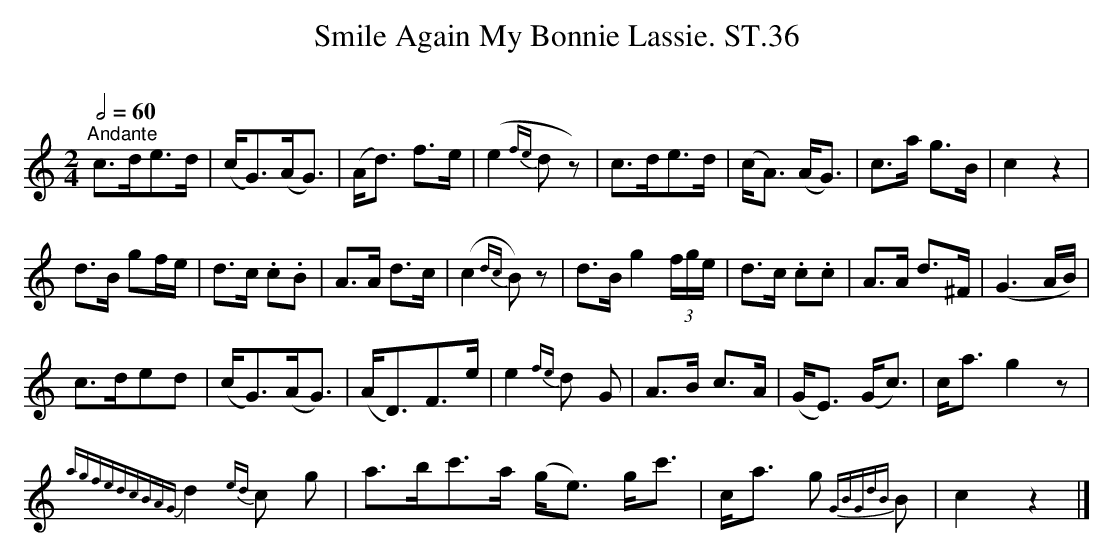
X:1
T:Smile Again My Bonnie Lassie. ST.36
M:2/4
L:1/8
Q:1/2=60
O:
K:C
"^Andante"c>de>d|(c<G)(A<G)|(A<d) f>e|(e2{fe}dz)|\
c>de>d|(c<A) (A<G)|c>a g>B|c2z2|
d>B gf/2e/2|d>c .c.B|A>A d>c|(c2{dc}B)z|\
d>Bg2(3f/2g/2e/2|d>c .c.c|A>A d>^F|(G3A/2B/2)|
c>ded|(c<G)(A<G)|(A<D)F>e|e2{fe}d G|\
A>B c>A|(G<E) (G<c)|c<a g2z|
{agfedcBAG}d2{ed}c g|a>bc'>a (g<e) g<c'|\
c<a g {GBGdB}B|c2z2|]
